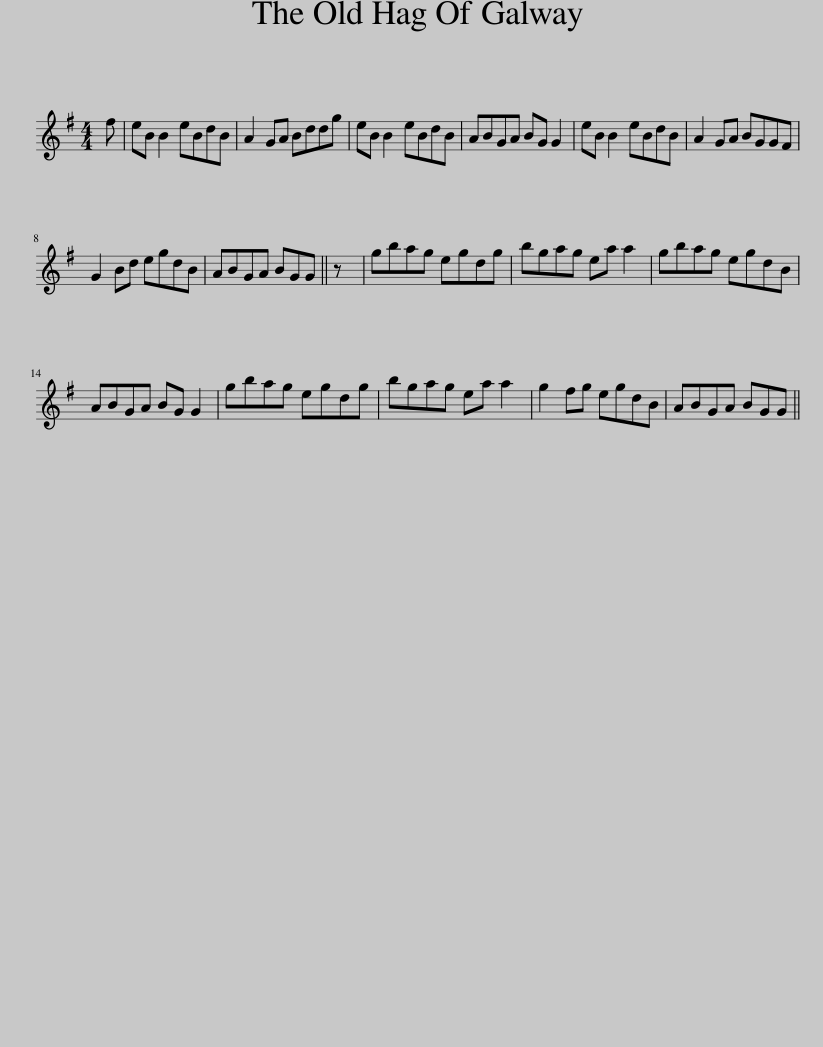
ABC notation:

X:1
L:1/8
M:4/4
I:linebreak $
K:Emin
V:1 treble
V:1
 f | eB B2 eBdB | A2 GA Bddg | eB B2 eBdB | ABGA BG G2 | %5
 eB B2 eBdB | A2 GA BGGF |$ G2 Bd egdB | ABGA BGG || z | %10
 gbag egdg | bgag ea a2 | gbag egdB |$ ABGA BG G2 | gbag egdg | %15
 bgag ea a2 | g2 fg egdB | ABGA BGG || %18
